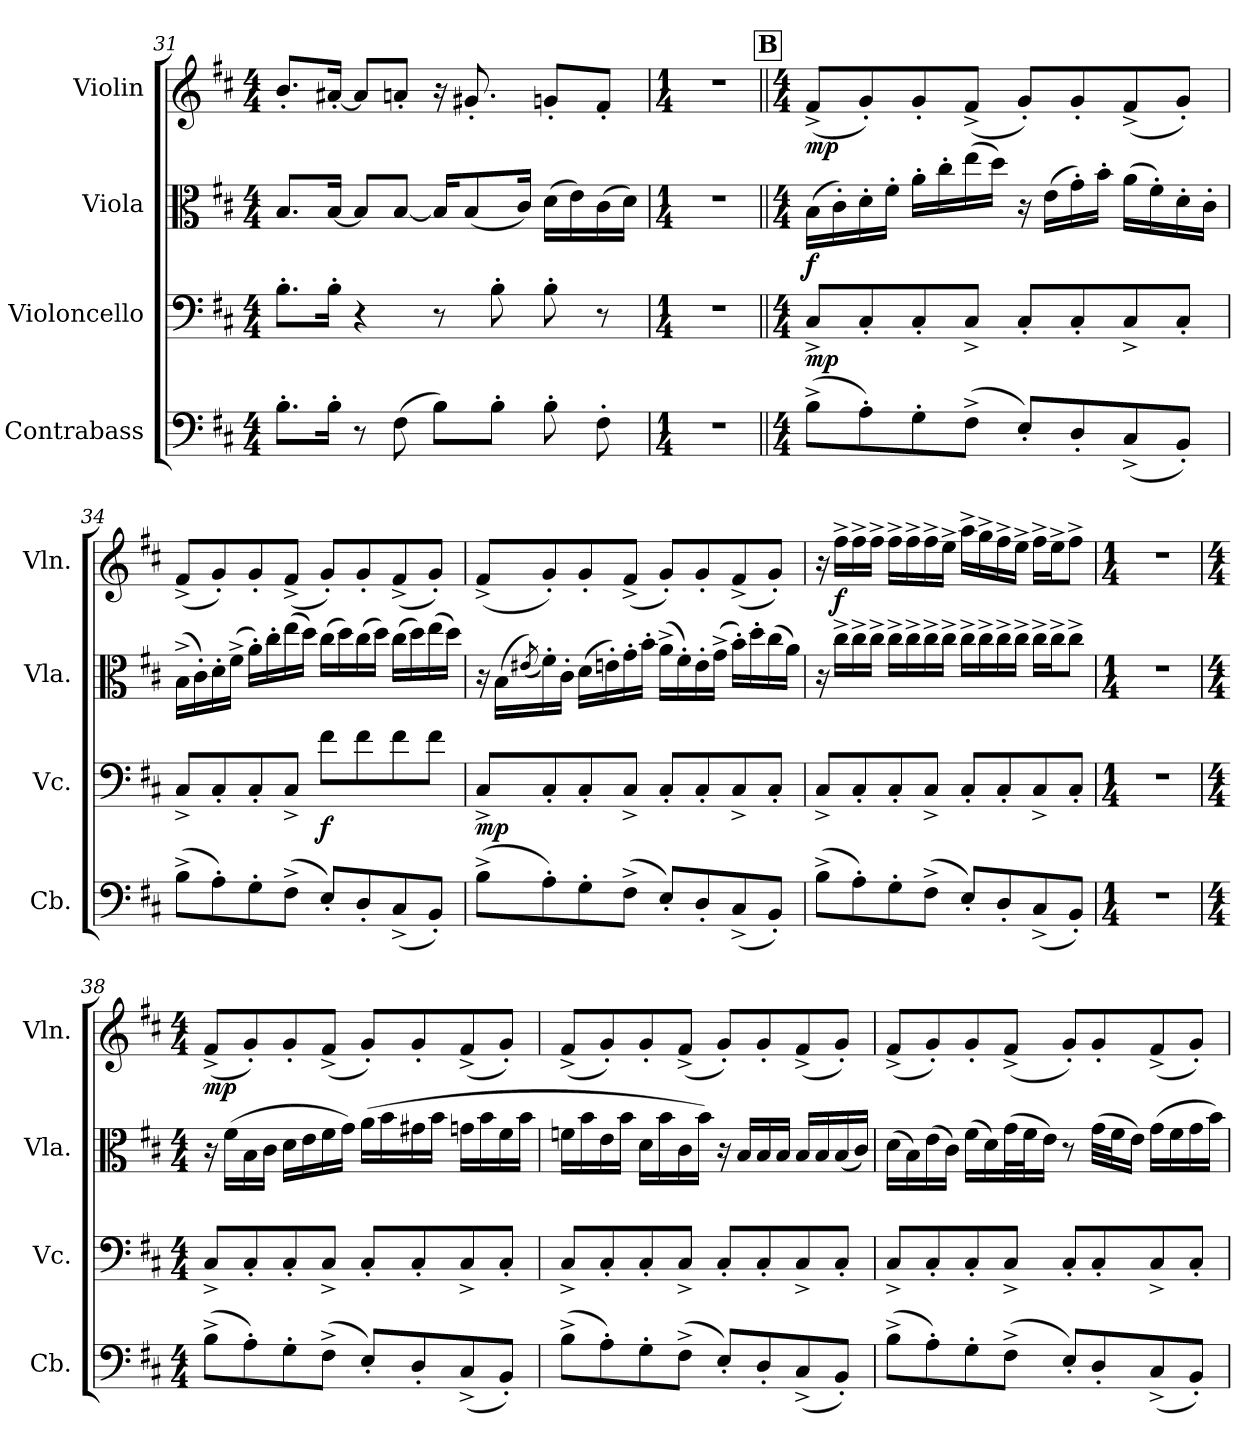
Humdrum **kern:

**kern	**kern	**dynam	**kern	**dynam	**kern	**dynam
*part4	*part3	*part3	*part2	*part2	*part1	*part1
*staff4	*staff3	*staff3	*staff2	*staff2	*staff1	*staff1
*I"Contrabass	*I"Violoncello	*	*I"Viola	*	*I"Violin	*
*I'Cb.	*I'Vc.	*	*I'Vla.	*	*I'Vln.	*
!!LO:PB:g=z
*clefF4	*clefF4	*	*clefC3	*	*clefG2	*
*ITrd7c12	*	*	*	*	*	*
*k[f#c#]	*k[f#c#]	*	*k[f#c#]	*	*k[f#c#]	*
*M4/4	*M4/4	*	*M4/4	*	*M4/4	*
=31	=31	=31	=31	=31	=31	=31
8.BB'\L	8.B'\L	.	8.B/L	.	8.b'/L	.
16BB'\Jk	16B'\Jk	.	[16B/Jk	.	[16a#X'/Jk	.
8r	4r	.	8B/L]	.	8a#/L]	.
(>8FF#\	.	.	[8B/J	.	8an'/J	.
8BB\L)	8r	.	16B/KL]	.	16r	.
.	.	.	(<8B/	.	8.g#X'/	.
8BB'\J	8B'\	.	.	.	.	.
.	.	.	16c#/Jk)	.	.	.
8BB'\	8B'\	.	(>16d\LL	.	8gn'/L	.
.	.	.	16e\)	.	.	.
8FF#'\	8r	.	(>16c#\	.	8f#'/J	.
.	.	.	16d\JJ)	.	.	.
=32	=32	=32	=32	=32	=32	=32
*M1/4	*M1/4	*	*M1/4	*	*M1/4	*
4r	4r	.	4r	.	4r	.
!!LO:REH:place=s1:a:B:fs=14:t=B
=33||	=33||	=33||	=33||	=33||	=33||	=33||
*M4/4	*M4/4	*	*M4/4	*	*M4/4	*
!	!	!LO:DY:b	!	!LO:DY:b	!	!LO:DY:b
(>8BB^\L	8C#^/L	mp	(>16B\LL	f	(<8f#^/L	mp
.	.	.	16c#'\)	.	.	.
8AA'\)	8C#'/	.	16d'\	.	8g'/)	.
.	.	.	16f#'\JJ	.	.	.
8GG'\	8C#'/	.	16a'\LL	.	8g'/	.
.	.	.	16cc#'\	.	.	.
(>8FF#^\J	8C#^/J	.	(>16ee\	.	(<8f#^/J	.
.	.	.	16dd\JJ)	.	.	.
8EE'/L)	8C#'/L	.	16r	.	8g'/L)	.
.	.	.	(>16e\LL	.	.	.
8DD'/	8C#'/	.	16g'\)	.	8g'/	.
.	.	.	16b'\JJ	.	.	.
(<8CC#^/	8C#^/	.	(>16a\LL	.	(<8f#^/	.
.	.	.	16f#'\)	.	.	.
8BBB'/J)	8C#'/J	.	16d'\	.	8g'/J)	.
.	.	.	16c#'\JJ	.	.	.
!!LO:LB:g=z
=34	=34	=34	=34	=34	=34	=34
(>8BB^\L	8C#^/L	.	(>16B^\LL	.	(<8f#^/L	.
.	.	.	16c#'\)	.	.	.
8AA'\)	8C#'/	.	16d'\	.	8g'/)	.
.	.	.	(>16f#^\JJ	.	.	.
8GG'\	8C#'/	.	16a'\LL)	.	8g'/	.
.	.	.	16cc#'\	.	.	.
(>8FF#^\J	8C#^/J	.	(>16ee\	.	(<8f#^/J	.
.	.	.	16dd\JJ)	.	.	.
!	!	!LO:DY:b	!	!	!	!
8EE'/L)	8f#\L	f	(>16cc#\LL	.	8g'/L)	.
.	.	.	16dd\)	.	.	.
8DD'/	8f#\	.	(>16cc#\	.	8g'/	.
.	.	.	16dd\JJ)	.	.	.
(<8CC#^/	8f#\	.	(>16cc#\LL	.	(<8f#^/	.
.	.	.	16dd\)	.	.	.
8BBB'/J)	8f#\J	.	(>16ee\	.	8g'/J)	.
.	.	.	16dd\JJ)	.	.	.
=35	=35	=35	=35	=35	=35	=35
!	!	!LO:DY:b	!	!	!	!
(>8BB^\L	8C#^/L	mp	16r	.	(<8f#^/L	.
.	.	.	(>16B\LL	.	.	.
.	.	.	(<8qe#X/)	.	.	.
8AA'\)	8C#'/	.	16f#'\)	.	8g'/)	.
.	.	.	16c#'\JJ	.	.	.
8GG'\	8C#'/	.	(>16d\LL	.	8g'/	.
.	.	.	16en'\)	.	.	.
(>8FF#^\J	8C#^/J	.	16g'\	.	(<8f#^/J	.
.	.	.	16b'\JJ	.	.	.
8EE'/L)	8C#'/L	.	(>16a^\LL	.	8g'/L)	.
.	.	.	16f#'\)	.	.	.
8DD'/	8C#'/	.	16e'\	.	8g'/	.
.	.	.	(>16g^\JJ	.	.	.
(<8CC#^/	8C#^/	.	16b'\LL)	.	(<8f#^/	.
.	.	.	16dd'\	.	.	.
8BBB'/J)	8C#'/J	.	(>16cc#\	.	8g'/J)	.
.	.	.	16a\JJ)	.	.	.
!!LO:LB:g=z
=36	=36	=36	=36	=36	=36	=36
(>8BB^\L	8C#^/L	.	16r	.	16r	.
!	!	!	!	!	!	!LO:DY:b
.	.	.	16cc#^\LL	.	16ff#^\LL	f
8AA'\)	8C#'/	.	16cc#^\	.	16ff#^\	.
.	.	.	16cc#^\JJ	.	16ff#^\JJ	.
8GG'\	8C#'/	.	16cc#^\LL	.	16ff#^\LL	.
.	.	.	16cc#^\	.	16ff#^\	.
(>8FF#^\J	8C#^/J	.	16cc#^\	.	16ff#^\	.
.	.	.	16cc#^\JJ	.	16ee^\JJ	.
8EE'/L)	8C#'/L	.	16cc#^\LL	.	16aa^\LL	.
.	.	.	16cc#^\	.	16gg^\	.
8DD'/	8C#'/	.	16cc#^\	.	16ff#^\	.
.	.	.	16cc#^\JJ	.	16ee^\JJ	.
(<8CC#^/	8C#^/	.	16cc#^\LL	.	16ff#^\LL	.
.	.	.	16cc#^\J	.	16ee^\J	.
8BBB'/J)	8C#'/J	.	8cc#^\J	.	8ff#^\J	.
=37	=37	=37	=37	=37	=37	=37
*M1/4	*M1/4	*	*M1/4	*	*M1/4	*
4r	4r	.	4r	.	4r	.
=38	=38	=38	=38	=38	=38	=38
*M4/4	*M4/4	*	*M4/4	*	*M4/4	*
!	!	!	!	!	!	!LO:DY:b
(>8BB^\L	8C#^/L	.	16r	.	(<8f#^/L	mp
.	.	.	(>16f#\LL	.	.	.
8AA'\)	8C#'/	.	16B\	.	8g'/)	.
.	.	.	16c#\JJ	.	.	.
8GG'\	8C#'/	.	16d\LL	.	8g'/	.
.	.	.	16e\	.	.	.
(>8FF#^\J	8C#^/J	.	16f#\	.	(<8f#^/J	.
.	.	.	16g\JJ)	.	.	.
8EE'/L)	8C#'/L	.	(>16a\LL	.	8g'/L)	.
.	.	.	16b\	.	.	.
8DD'/	8C#'/	.	16g#X\	.	8g'/	.
.	.	.	16b\JJ	.	.	.
(<8CC#^/	8C#^/	.	16gn\LL	.	(<8f#^/	.
.	.	.	16b\	.	.	.
8BBB'/J)	8C#'/J	.	16f#\	.	8g'/J)	.
.	.	.	16b\JJ	.	.	.
!!LO:PB:g=z
=39	=39	=39	=39	=39	=39	=39
(>8BB^\L	8C#^/L	.	16fn\LL	.	(<8f#^/L	.
.	.	.	16b\	.	.	.
8AA'\)	8C#'/	.	16e\	.	8g'/)	.
.	.	.	16b\JJ	.	.	.
8GG'\	8C#'/	.	16d\LL	.	8g'/	.
.	.	.	16b\	.	.	.
(>8FF#^\J	8C#^/J	.	16c#\	.	(<8f#^/J	.
.	.	.	16b\JJ)	.	.	.
8EE'/L)	8C#'/L	.	16r	.	8g'/L)	.
.	.	.	16B/LL	.	.	.
8DD'/	8C#'/	.	16B/	.	8g'/	.
.	.	.	16B/JJ	.	.	.
(<8CC#^/	8C#^/	.	16B/LL	.	(<8f#^/	.
.	.	.	16B/	.	.	.
8BBB'/J)	8C#'/J	.	(<16B/	.	8g'/J)	.
.	.	.	16c#/JJ)	.	.	.
=40	=40	=40	=40	=40	=40	=40
(>8BB^\L	8C#^/L	.	(>16d\LL	.	(<8f#^/L	.
.	.	.	16B\)	.	.	.
8AA'\)	8C#'/	.	(>16e\	.	8g'/)	.
.	.	.	16c#\JJ)	.	.	.
8GG'\	8C#'/	.	(>16f#\LL	.	8g'/	.
.	.	.	16d\)	.	.	.
(>8FF#^\J	8C#^/J	.	(>32g\L	.	(<8f#^/J	.
.	.	.	32f#\J	.	.	.
.	.	.	16e\JJ)	.	.	.
8EE'/L)	8C#'/L	.	8r	.	8g'/L)	.
8DD'/	8C#'/	.	(>32g\LLL	.	8g'/	.
.	.	.	32f#\J	.	.	.
.	.	.	16e\JJ)	.	.	.
(<8CC#^/	8C#^/	.	(>16g\LL	.	(<8f#^/	.
.	.	.	16f#\	.	.	.
8BBB'/J)	8C#'/J	.	16g\	.	8g'/J)	.
.	.	.	16b\JJ)	.	.	.
=	=	=	=	=	=	=
*-	*-	*-	*-	*-	*-	*-
